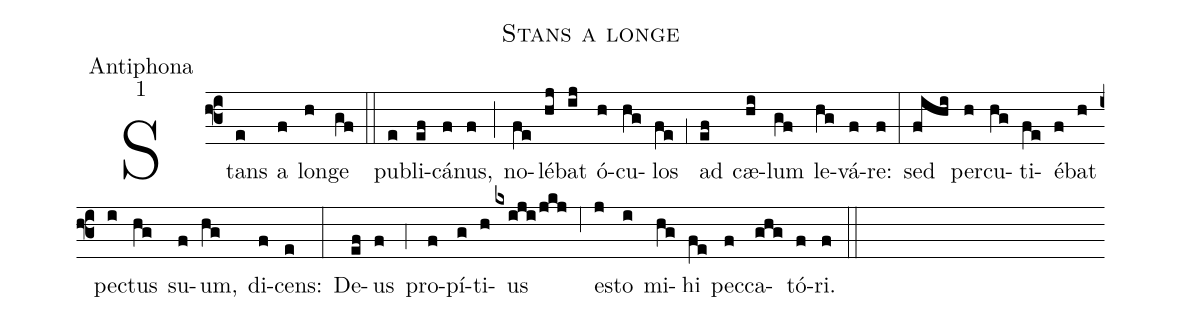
name:Stans a longe;
office-part:Antiphona;
mode:1;
%%
(f3) Stans(e) a(f) lon(h)ge(gf) (::)
pu(e)bli(ef)cá(f)nus,(f) (;) no(fe)lé(hj)bat(ij) ó(h)cu(hg)los(fe) (,1) ad(ef) cæ(hi)lum(gf) le(hg)vá(f)re:(f) (:)
sed(fihi) per(h)cu(hg)ti(fe)é(f)bat(h) pe(i)ctus(hg) su(f)um,(hg) di(f)cens:(e) (:)
De(ef)us(f) (,4) pro(f)pí(g)ti(h)us(kxiji/jkj) (,6) e(j)sto(i) mi(hg)hi(fe) pec(f)ca(ghg)tó(f)ri.(f) (::)
